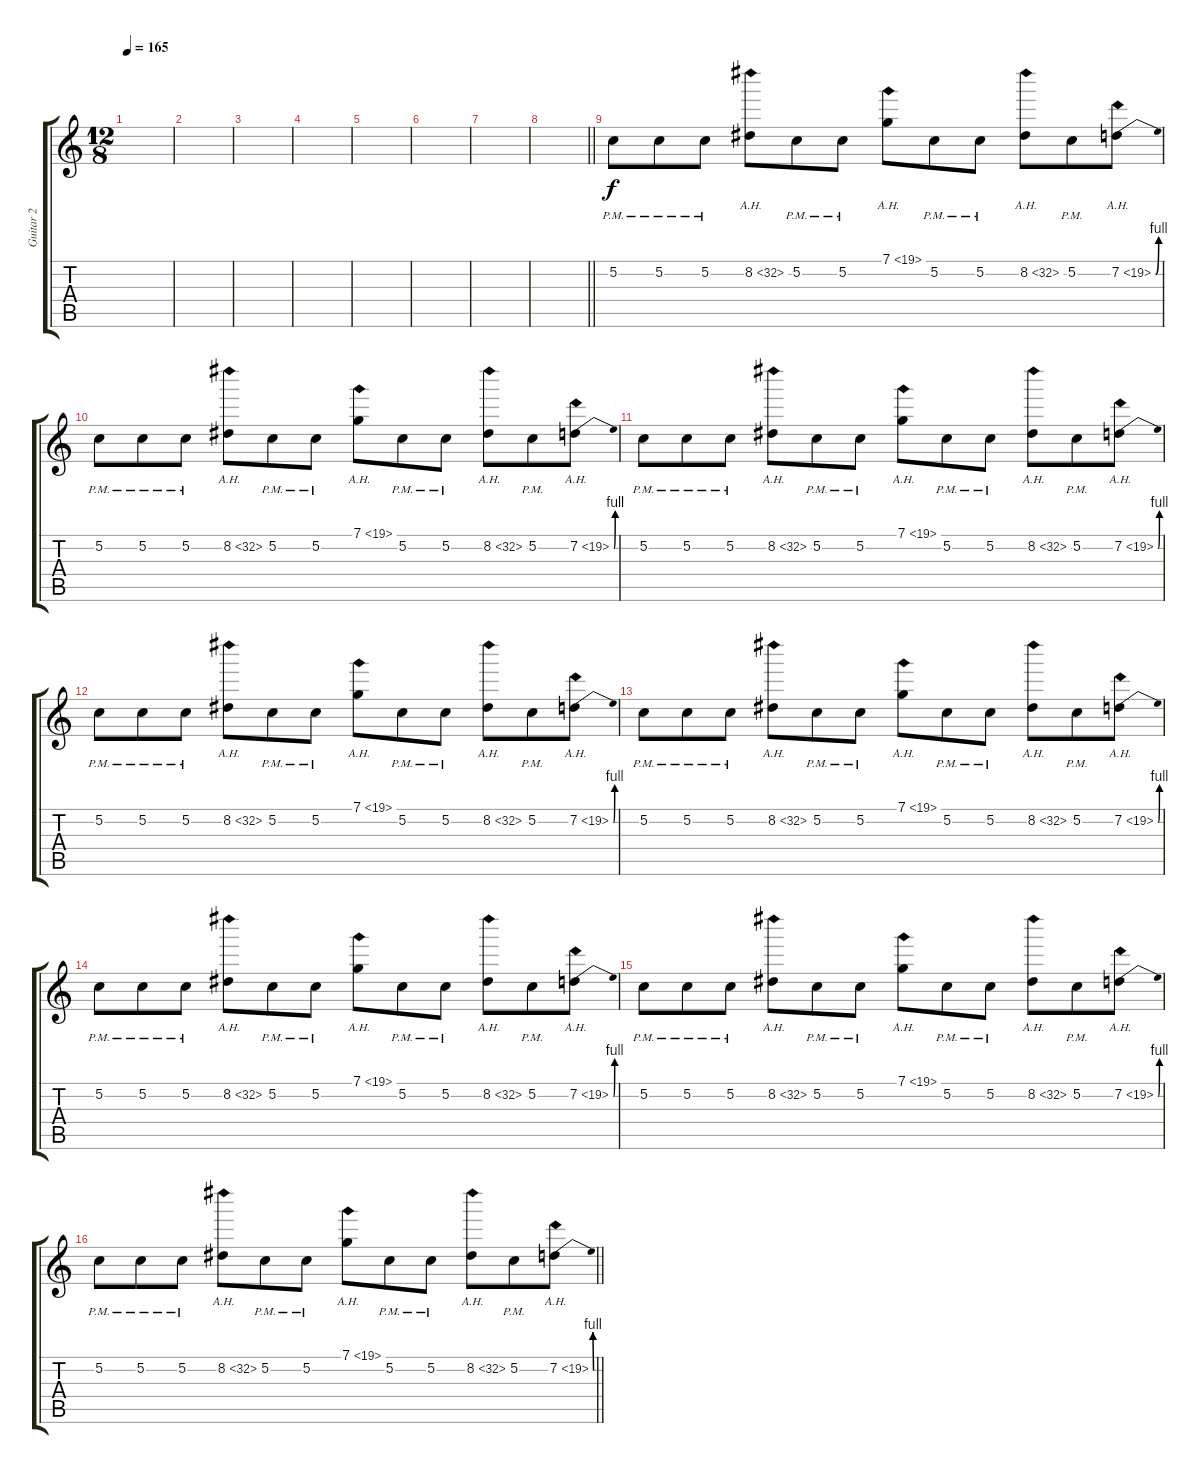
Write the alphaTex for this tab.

\track ("Guitar 2" "Guitar 2") {instrument distortionguitar}
\staff {score tabs}
\tuning (C4 G3 Eb3 Bb2 F2 C2) {hide}
\ts (12 8)
\section ("" "")
\tempo 165
\clef g2
\ks c
|
|
|
|
|
|
|
\barLineRight lightlight
|
\section ("" "")
5.2{pm}.8{volume 0} 5.2{pm}.8{volume 13} 5.2{pm}.8 8.2{ah 24}.8 5.2{pm}.8 5.2{pm}.8 7.1{ah 12}.8 5.2{pm}.8 5.2{pm}.8 8.2{ah 24}.8 5.2{pm}.8 7.2{be (bend 0 0 60 4) ah 12}.8 |
5.2{pm}.8 5.2{pm}.8 5.2{pm}.8 8.2{ah 24}.8 5.2{pm}.8 5.2{pm}.8 7.1{ah 12}.8 5.2{pm}.8 5.2{pm}.8 8.2{ah 24}.8 5.2{pm}.8 7.2{be (bend 0 0 60 4) ah 12}.8 |
5.2{pm}.8 5.2{pm}.8 5.2{pm}.8 8.2{ah 24}.8 5.2{pm}.8 5.2{pm}.8 7.1{ah 12}.8 5.2{pm}.8 5.2{pm}.8 8.2{ah 24}.8 5.2{pm}.8 7.2{be (bend 0 0 60 4) ah 12}.8 |
5.2{pm}.8 5.2{pm}.8 5.2{pm}.8 8.2{ah 24}.8 5.2{pm}.8 5.2{pm}.8 7.1{ah 12}.8 5.2{pm}.8 5.2{pm}.8 8.2{ah 24}.8 5.2{pm}.8 7.2{be (bend 0 0 60 4) ah 12}.8 |
5.2{pm}.8 5.2{pm}.8 5.2{pm}.8 8.2{ah 24}.8 5.2{pm}.8 5.2{pm}.8 7.1{ah 12}.8 5.2{pm}.8 5.2{pm}.8 8.2{ah 24}.8 5.2{pm}.8 7.2{be (bend 0 0 60 4) ah 12}.8 |
5.2{pm}.8 5.2{pm}.8 5.2{pm}.8 8.2{ah 24}.8 5.2{pm}.8 5.2{pm}.8 7.1{ah 12}.8 5.2{pm}.8 5.2{pm}.8 8.2{ah 24}.8 5.2{pm}.8 7.2{be (bend 0 0 60 4) ah 12}.8 |
5.2{pm}.8 5.2{pm}.8 5.2{pm}.8 8.2{ah 24}.8 5.2{pm}.8 5.2{pm}.8 7.1{ah 12}.8 5.2{pm}.8 5.2{pm}.8 8.2{ah 24}.8 5.2{pm}.8 7.2{be (bend 0 0 60 4) ah 12}.8 |
\barLineRight lightlight
5.2{pm}.8 5.2{pm}.8 5.2{pm}.8 8.2{ah 24}.8 5.2{pm}.8 5.2{pm}.8 7.1{ah 12}.8 5.2{pm}.8 5.2{pm}.8 8.2{ah 24}.8 5.2{pm}.8 7.2{be (bend 0 0 60 4) ah 12}.8
